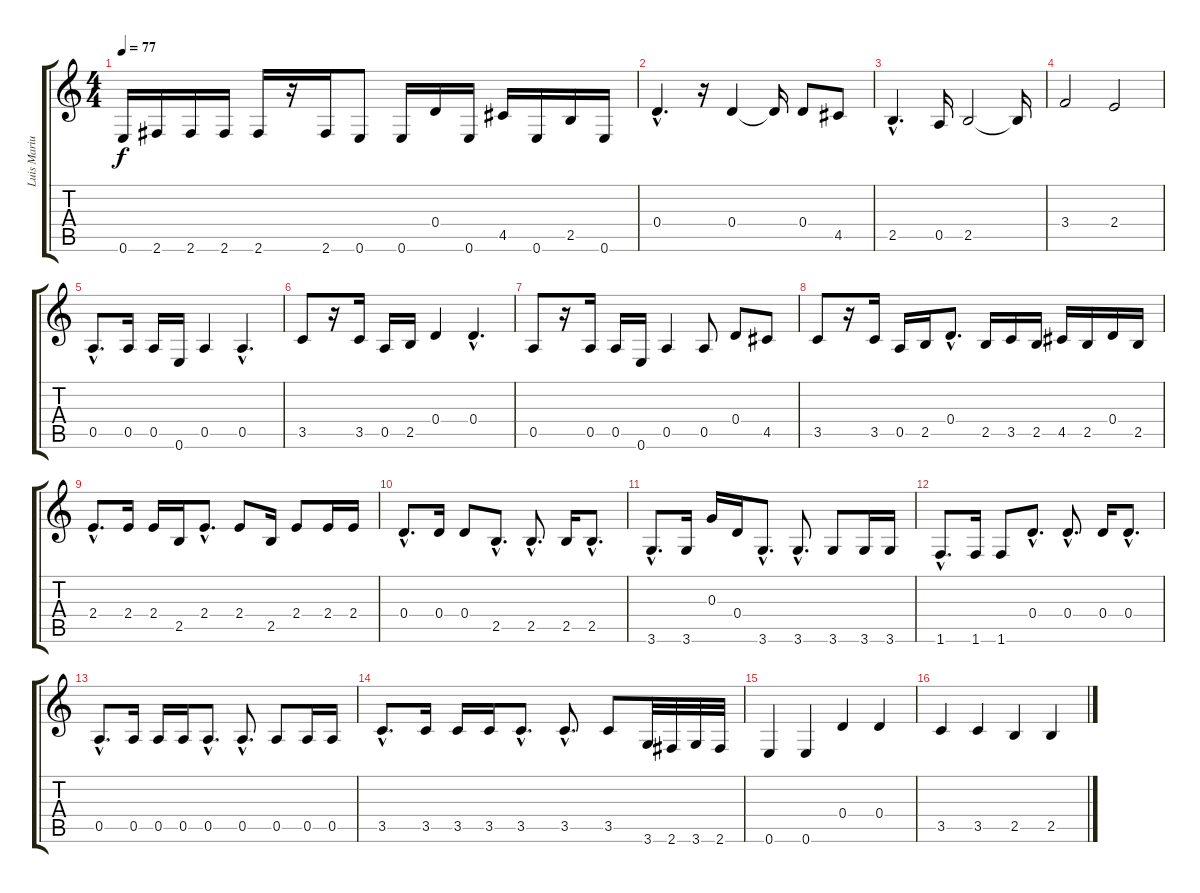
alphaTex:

\track ("Luis Mariutti" "Luis Mariu") {instrument fretlessbass}
\staff {score tabs}
\tuning (E4 B3 G3 D3 A2 E2) {hide}
\ts (4 4)
\tempo 77
\clef g2
\ks c
0.6.16{dy f} 2.6.16 2.6.16 2.6.16 2.6.16 r.16 2.6.16 0.6.8 0.6.16 0.4.16 0.6.16 4.5.16 0.6.16 2.5.16 0.6.16 |
0.4{hac}.4{d} r.16 0.4.4 0.4{t}.16 0.4.8 4.5.8 |
2.5{hac}.4{d} 0.5.16 2.5.2 2.5{t}.16 |
3.4.2 2.4.2 |
0.5{hac}.8{d} 0.5.16 0.5.16 0.6.16 0.5.4 0.5{hac}.4{d} |
3.5.8 r.16 3.5.16 0.5.16 2.5.16 0.4.4 0.4{hac}.4{d} |
0.5.8 r.16 0.5.16 0.5.16 0.6.16 0.5.4 0.5.8 0.4.8 4.5.8 |
3.5.8 r.16 3.5.16 0.5.16 2.5.16 0.4{hac}.8{d} 2.5.16 3.5.16 2.5.16 4.5.16 2.5.16 0.4.16 2.5.16 |
2.4{hac}.8{d} 2.4.16 2.4.16 2.5.16 2.4{hac}.8{d} 2.4.8 2.5.16 2.4.8 2.4.16 2.4.16 |
0.4{hac}.8{d} 0.4.16 0.4.8 2.5{hac}.8{d} 2.5{hac}.8{d} 2.5.16 2.5{hac}.8{d} |
3.6{hac}.8{d} 3.6.16 0.3.16 0.4.16 3.6{hac}.8{d} 3.6{hac}.8{d} 3.6.8 3.6.16 3.6.16 |
1.6{hac}.8{d} 1.6.16 1.6.8 0.4{hac}.8{d} 0.4{hac}.8{d} 0.4.16 0.4{hac}.8{d} |
0.5{hac}.8{d} 0.5.16 0.5.16 0.5.16 0.5{hac}.8{d} 0.5{hac}.8{d} 0.5.8 0.5.16 0.5.16 |
3.5{hac}.8{d} 3.5.16 3.5.16 3.5.16 3.5{hac}.8{d} 3.5{hac}.8{d} 3.5.8 3.6.32 2.6.32 3.6.32 2.6.32 |
0.6.4 0.6.4 0.4.4 0.4.4 |
3.5.4 3.5.4 2.5.4 2.5.4
